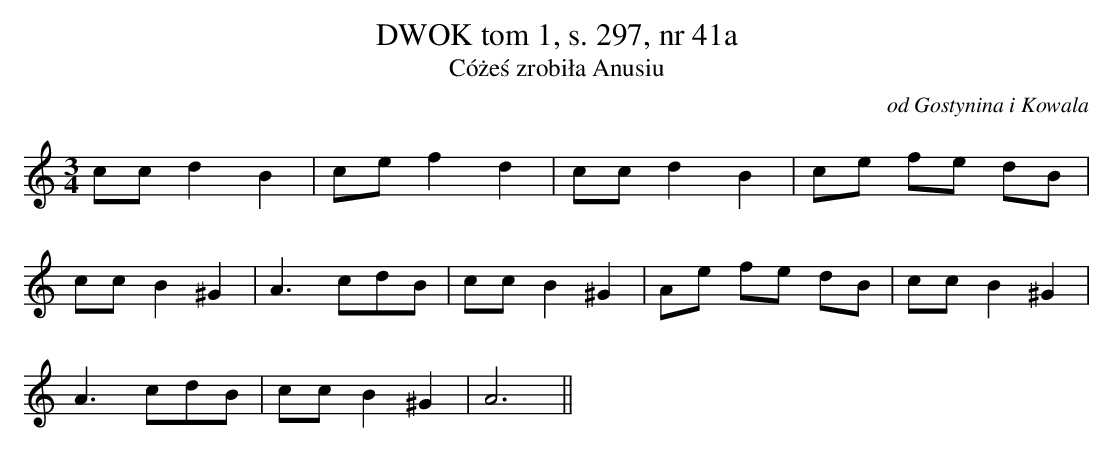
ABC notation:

X:1
T: DWOK tom 1, s. 297, nr 41a
T: Cóżeś zrobiła Anusiu
O: od Gostynina i Kowala
M: 3/4
L: 1/8
K: C
ccd2B2 | cef2d2 | ccd2B2 | ce fe dB |
ccB2^G2 | A3cdB | ccB2^G2 | Ae fe dB | ccB2^G2 |
A3cdB | ccB2^G2 | A6||
